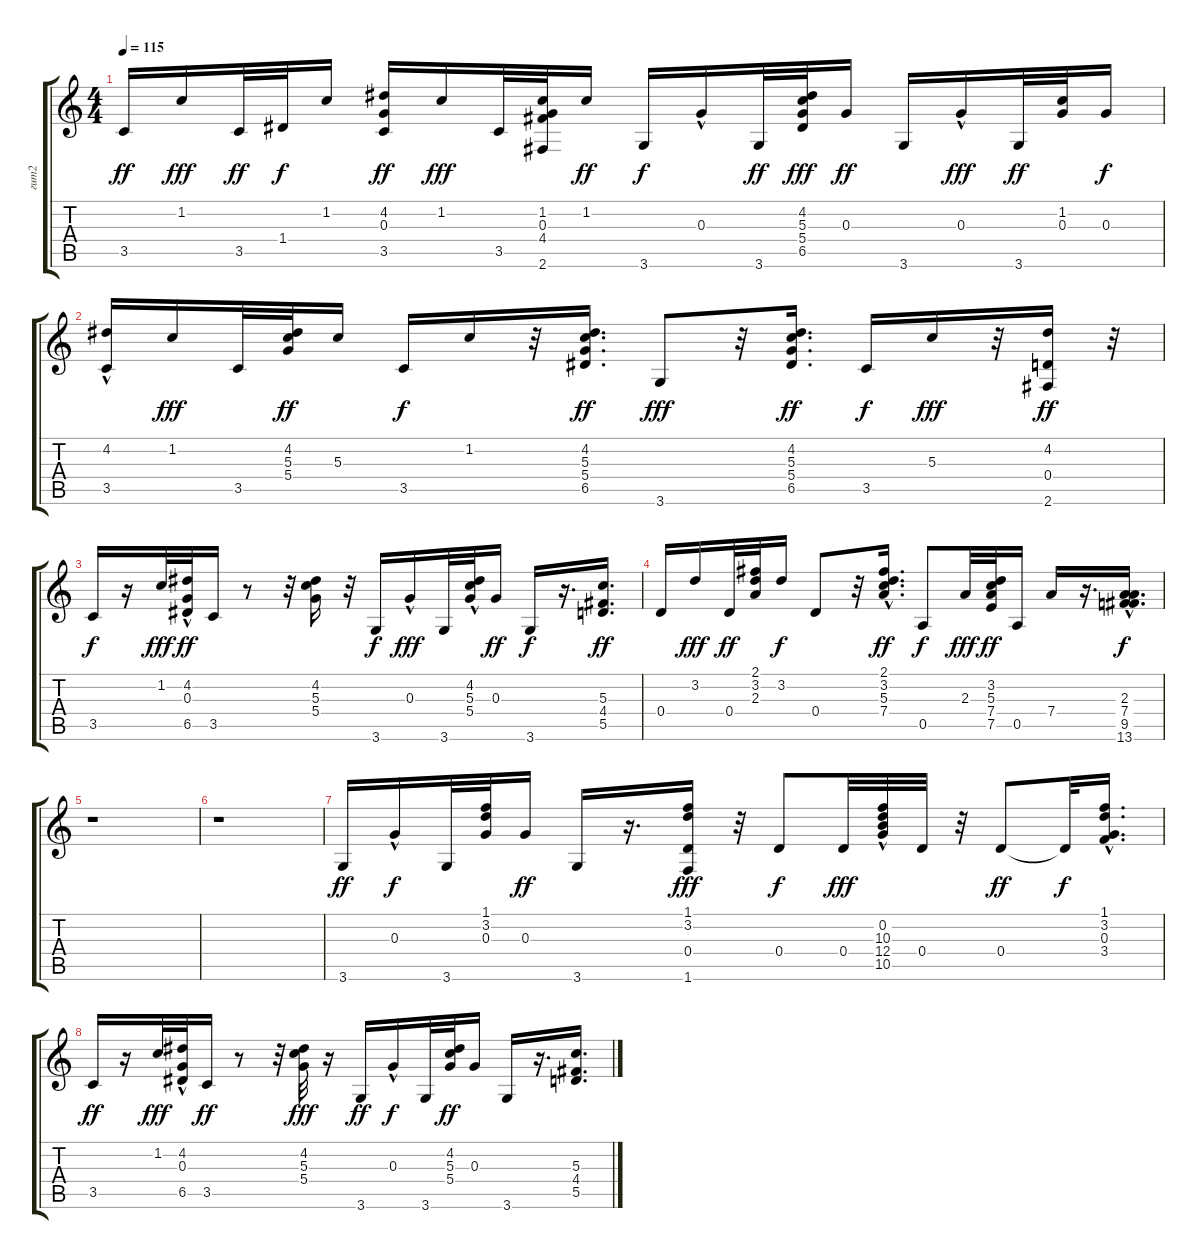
\track ("гит2" "гит2") {instrument acousticguitarsteel}
\staff {score tabs}
\tuning (E4 B3 G3 D3 A2 E2) {hide}
\ts (4 4)
\tempo 115
\clef g2
\ks c
3.5.16{dy ff} 1.2.16{dy fff} 3.5.32{dy ff} 1.4.32{dy f} 1.2.16 (4.2 0.3 3.5).16{dy ff} 1.2.16{dy fff} 3.5.32 (1.2 0.3 4.4 2.6).32 1.2.16{dy ff} 3.6.16{dy f} 0.3{hac}.16 3.6.32{dy ff} (4.2 5.3 5.4 6.5).32{dy fff} 0.3.16{dy ff} 3.6.16 0.3{hac}.16{dy fff} 3.6.32{dy ff} (1.2 0.3).32 0.3.16{dy f} |
(4.2{hac} 3.5).16 1.2.16{dy fff} 3.5.32 (4.2 5.3 5.4).32{dy ff} 5.3.16 3.5.16{dy f} 1.2.16 r.32 (4.2 5.3 5.4 6.5).16{d dy ff} 3.6.8{dy fff} r.32 (4.2 5.3 5.4 6.5).16{d dy ff} 3.5.16{dy f} 5.3.16{dy fff} r.32 (4.2 0.4 2.6).16{dy ff} r.32 |
3.5.16{dy f} r.16 1.2.32{dy fff} (4.2{hac} 0.3 6.5).32{dy ff} 3.5.16 r.8 r.32 (4.2 5.3 5.4).16 r.32 3.6.16{dy f} 0.3{hac}.16{dy fff} 3.6.32 (4.2 5.3{hac} 5.4).32 0.3.16{dy ff} 3.6.16{dy f} r.16{d} (5.3 4.4 5.5).16{d dy ff} |
0.4.16 3.2.16{dy fff} 0.4.32{dy ff} (2.1 3.2 2.3).32 3.2.16{dy f} 0.4.8 r.32 (2.1{hac} 3.2 5.3{hac} 7.4{hac}).16{d dy ff} 0.5.8{dy f} 2.3.32{dy fff} (3.2 5.3 7.4 7.5).32{dy ff} 0.5.16 7.4.16 r.16{d} (2.3{hac} 7.4{hac} 9.5{hac} 13.6{hac}).16{d dy f} |
r.1 |
r.1 |
3.6.16{dy ff balance 8} 0.3{hac}.16{dy f} 3.6.32 (1.1 3.2 0.3).32 0.3.16{dy ff} 3.6.16 r.16{d} (1.1 3.2 0.4 1.6).16{dy fff} r.32 0.4.8{dy f} 0.4.32{dy fff} (0.2{hac} 10.3 12.4 10.5{hac}).32 0.4.32 r.32 0.4.8{dy ff} 0.4{t}.32{dy f} (1.1{hac} 3.2{hac} 0.3{hac} 3.4{hac}).16{d} |
3.5.16{dy ff} r.16 1.2.32{dy fff} (4.2{hac} 0.3 6.5).32 3.5.16{dy ff} r.8 r.32 (4.2 5.3 5.4).32{dy fff} r.16 3.6.16{dy ff} 0.3{hac}.16{dy f} 3.6.32 (4.2 5.3 5.4).32{dy ff} 0.3.16 3.6.16 r.16{d} (5.3 4.4 5.5).16{d}
